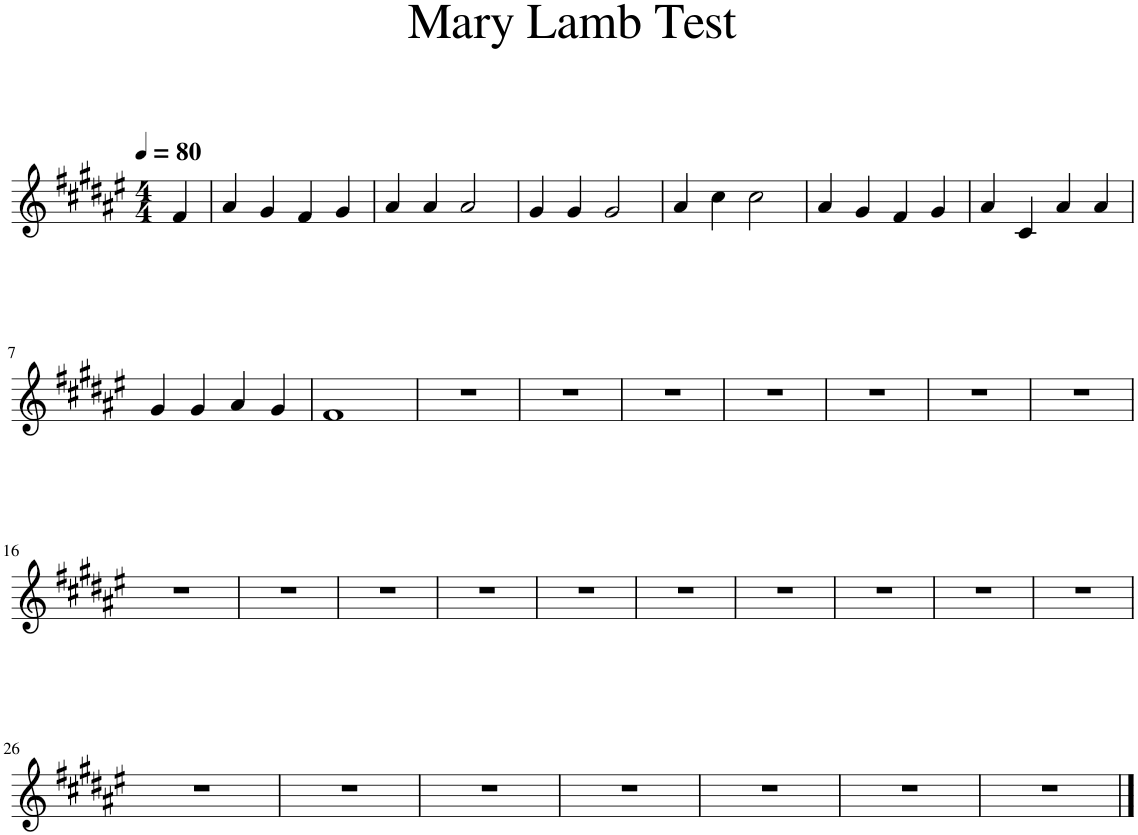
**kern
*part1
*staff1
*I"Piano
*I'Pno.
*clefG2
*k[f#c#g#d#a#e#]
*M4/4
*MM80
=
4f#/
=1
4a#/
4g#/
4f#/
4g#/
=2
4a#/
4a#/
2a#/
=3
4g#/
4g#/
2g#/
=4
4a#/
4cc#\
2cc#\
=5
4a#/
4g#/
4f#/
4g#/
=6
4a#/
4c#/
4a#/
4a#/
!!LO:LB:g=z
=7
4g#/
4g#/
4a#/
4g#/
=8
1f#
=9
1r
=10
1r
=11
1r
=12
1r
=13
1r
=14
1r
=15
1r
!!LO:LB:g=z
=16
1r
=17
1r
=18
1r
=19
1r
=20
1r
=21
1r
=22
1r
=23
1r
=24
1r
=25
1r
!!LO:LB:g=z
=26
1r
=27
1r
=28
1r
=29
1r
=30
1r
=31
1r
=32
1r
==
*-
